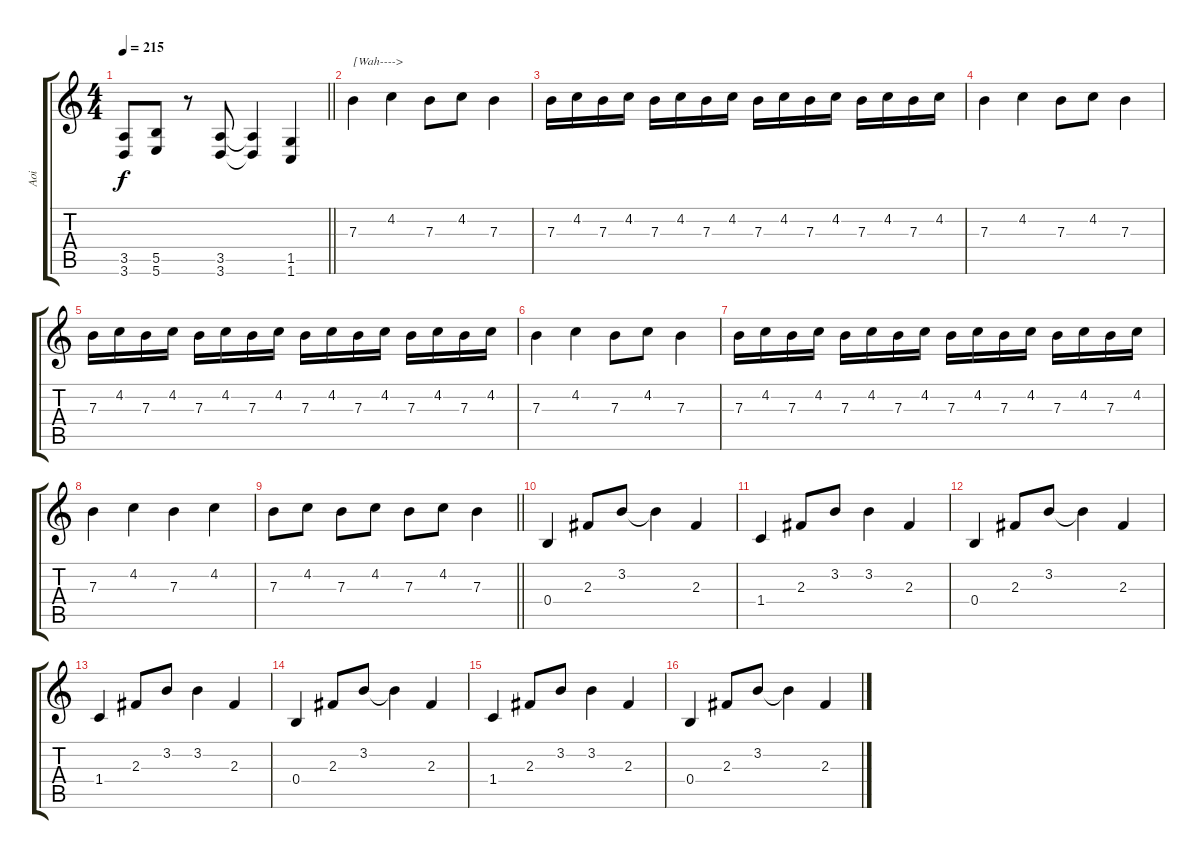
\track ("Aoi" "Aoi") {instrument distortionguitar}
\staff {score tabs}
\tuning (Db4 Ab3 E3 B2 Gb2 B1) {hide}
\ts (4 4)
\tempo 215
\clef g2
\barLineRight lightlight
\ks c
(3.5 3.6).8{dy f} (5.5 5.6).8 r.8 (3.5 3.6).8 (3.5{t} 3.6{t}).4 (1.5 1.6).4 |
7.3.4{txt "[Wah---->"} 4.2.4 7.3.8 4.2.8 7.3.4 |
7.3.16 4.2.16 7.3.16 4.2.16 7.3.16 4.2.16 7.3.16 4.2.16 7.3.16 4.2.16 7.3.16 4.2.16 7.3.16 4.2.16 7.3.16 4.2.16 |
7.3.4 4.2.4 7.3.8 4.2.8 7.3.4 |
7.3.16 4.2.16 7.3.16 4.2.16 7.3.16 4.2.16 7.3.16 4.2.16 7.3.16 4.2.16 7.3.16 4.2.16 7.3.16 4.2.16 7.3.16 4.2.16 |
7.3.4 4.2.4 7.3.8 4.2.8 7.3.4 |
7.3.16 4.2.16 7.3.16 4.2.16 7.3.16 4.2.16 7.3.16 4.2.16 7.3.16 4.2.16 7.3.16 4.2.16 7.3.16 4.2.16 7.3.16 4.2.16 |
7.3.4 4.2.4 7.3.4 4.2.4 |
\barLineRight lightlight
7.3.8 4.2.8 7.3.8 4.2.8 7.3.8 4.2.8 7.3.4 |
0.4.4 2.3.8 3.2.8 3.2{t}.4 2.3.4 |
1.4.4 2.3.8 3.2.8 3.2.4 2.3.4 |
0.4.4 2.3.8 3.2.8 3.2{t}.4 2.3.4 |
1.4.4 2.3.8 3.2.8 3.2.4 2.3.4 |
0.4.4 2.3.8 3.2.8 3.2{t}.4 2.3.4 |
1.4.4 2.3.8 3.2.8 3.2.4 2.3.4 |
0.4.4 2.3.8 3.2.8 3.2{t}.4 2.3.4
